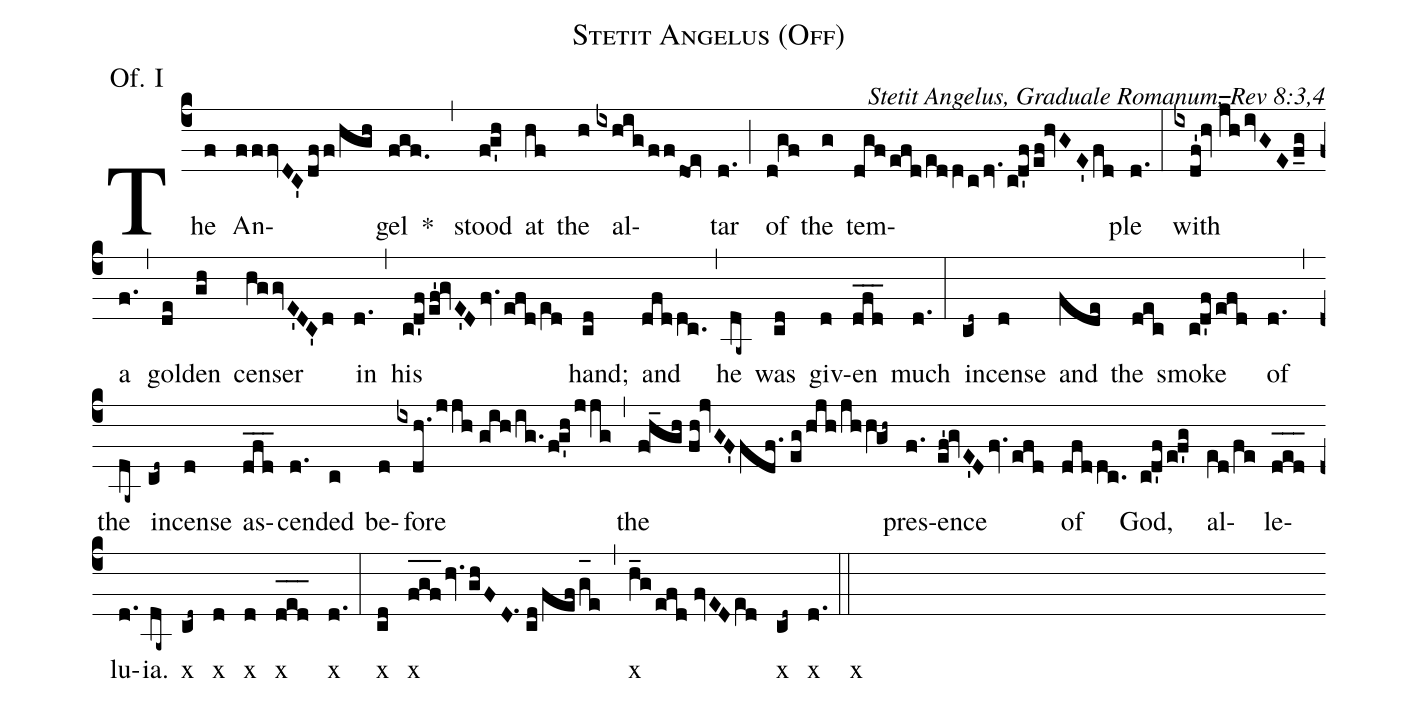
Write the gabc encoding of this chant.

name: Stetit Angelus (Off);
office-part: Offertorium;
mode: 1;
commentary: Stetit Angelus, Graduale Romanum, Rev 8:3,4;
annotation: Of. I;
%%
(c4)The(f) An(fffvDC'dff/hgh)gel(fgf.) * (,) stood(fg'h) at(hf) the(h) al(ixhigff/doe)tar(d.) (;) of(d!gf) the(g) tem(dgfefd/eddVcdv.cd'f/ef!hvGE'fd)ple(d.) (:) with(ixdf'!hv//j_hivGEf_g) a(f.) (,) gold(de)en(gh) censer(hggvE'DC'd)
in(d.) (,) his(cd'f/ef'!gvE'Dfv.efd/e[ll:1]d) hand;(cd) and(dfddc.) (,) he(da~) was(cd) giv(d)en(dfd___) much(d.) (:) in(cd~)cense(d) and(fde) the(dec) smoke(cd'f/efd) of(d.) (,) the(da~)
in(cd~)cense(d) as(dfd___)cend(d.)ed(c) be(d)fore(ixdh./jjh//gih/ig.fg'hjjg) (,) the(f!h_gh//fh!jvGF'fdf.//eg/hjh/jhhV!gh~) pres(f.)ence(ef'!gvE'Dfv.efd) of(dfddc.) God,(cd'f/ef'g) al(e[ll:1]d/fe)le(d_[oh:h]e_[oh:h]d_[oh:h])lu(d.)ia.(da~)
x(cd~) x(d) x(d) x(d_[oh:h]e_[oh:h]d_[oh:h]) x(d.) (:) x(cd) x(f_[oh:h]g_[oh:h]f_[oh:h]hv.ghFD.1//cd/fefg_[oh:h]e) (,) x(h_gefd//fvEDe[ll:1]d) x(cd~) x(d.) (::) x()
